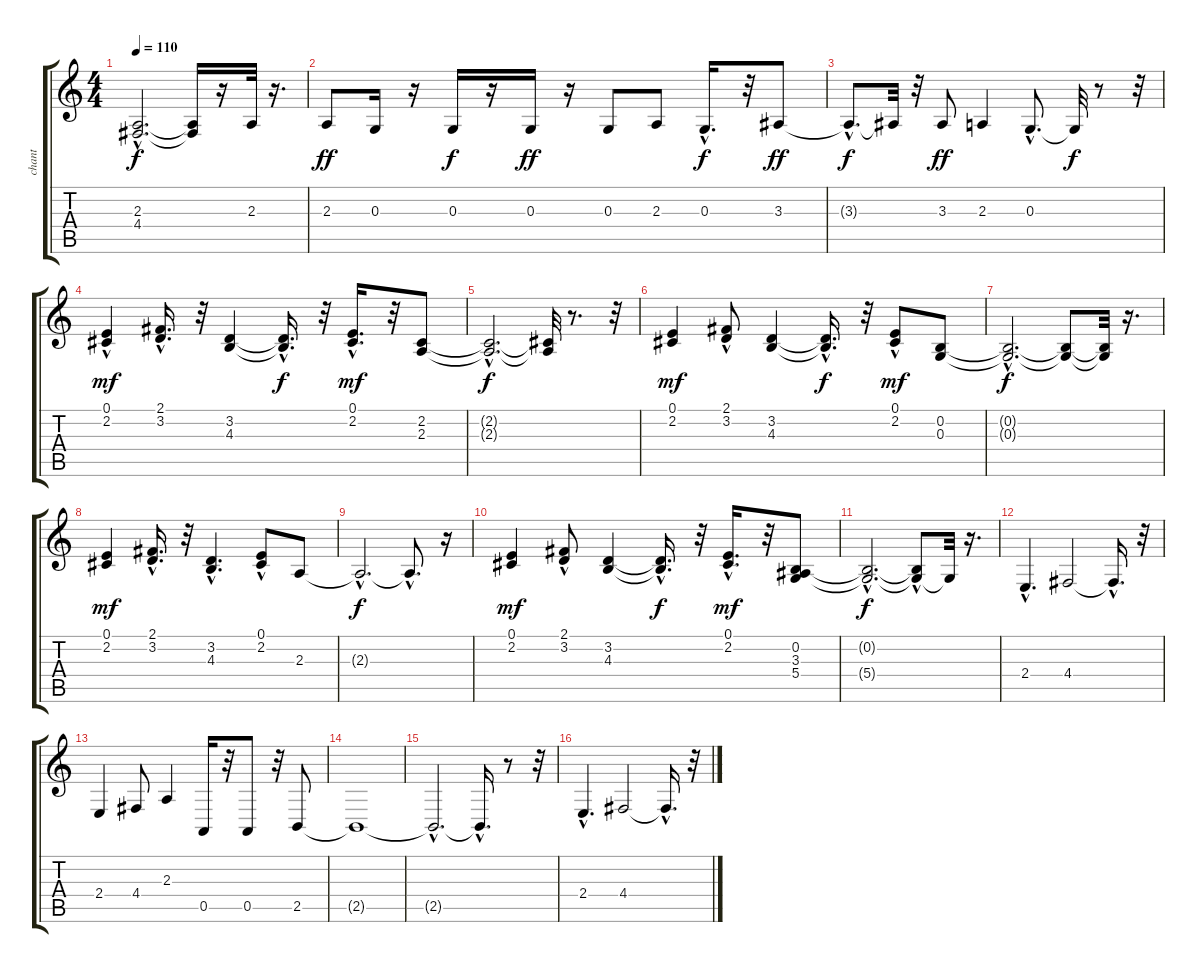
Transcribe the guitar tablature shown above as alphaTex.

\track ("chant" "chant") {instrument altosax}
\staff {score tabs}
\tuning (E4 B3 G3 D3 A2 E2) {hide}
\ts (4 4)
\tempo 110
\clef g2
\ks c
(2.3{hac} 4.4{hac}).2{d dy f} (2.3{t} 4.4{t}).16 r.16 2.3.32 r.16{d} |
2.3.8{dy ff} 0.3.16 r.16 0.3.16{dy f} r.16 0.3.16{dy ff} r.16 0.3.8 2.3.8 0.3{hac}.16{d dy f} r.32 3.3.8{dy ff} |
3.3{hac t}.8{d dy f} 3.3{t}.32 r.32 3.3.8{dy ff} 2.3.4 0.3{hac}.8{d} 0.3{t}.32{dy f} r.8 r.32 |
(0.1{hac} 2.2).4{dy mf} (2.1{hac} 3.2{hac}).16{d} r.32 (3.2 4.3).4 (3.2{hac t} 4.3{hac t}).16{d dy f} r.32 (0.1{hac} 2.2{hac}).16{d dy mf} r.32 (2.2 2.3).8 |
(2.2{hac t} 2.3{hac t}).2{d dy f} (2.2{t} 2.3{t}).32 r.8{d} r.32 |
(0.1 2.2).4{dy mf} (2.1 3.2{hac}).8 (3.2 4.3).4 (3.2{t} 4.3{hac t}).16{d dy f} r.32 (0.1 2.2{hac}).8{dy mf} (0.2 0.3).8 |
(0.2{hac t} 0.3{hac t}).2{d dy f} (0.2{t} 0.3{t}).8 (0.2{t} 0.3{t}).32 r.16{d} |
(0.1 2.2).4{dy mf} (2.1{hac} 3.2).16{d} r.32 (3.2{hac} 4.3{hac}).4{d} (0.1{hac} 2.2).8 2.3.8 |
2.3{hac t}.2{d dy f} 2.3{hac t}.8{d} r.16 |
(0.1 2.2).4{dy mf} (2.1 3.2{hac}).8 (3.2 4.3).4 (3.2{hac t} 4.3{hac t}).16{d dy f} r.32 (0.1{hac} 2.2{hac}).16{d dy mf} r.32 (0.2 3.3 5.4).8 |
(0.2{hac t} 5.4{hac t}).2{d dy f} (0.2{hac t} 5.4{t}).8 5.4{t}.32 r.16{d} |
2.4{hac}.4{d} 4.4.2 4.4{hac t}.16{d} r.32 |
2.4.4 4.4.8 2.3.4 0.5.16 r.32 0.5.8 r.32 2.5.8 |
2.5{t}.1 |
2.5{hac t}.2{d} 2.5{hac t}.16{d} r.8 r.32 |
2.4{hac}.4{d} 4.4.2 4.4{hac t}.16{d} r.32
